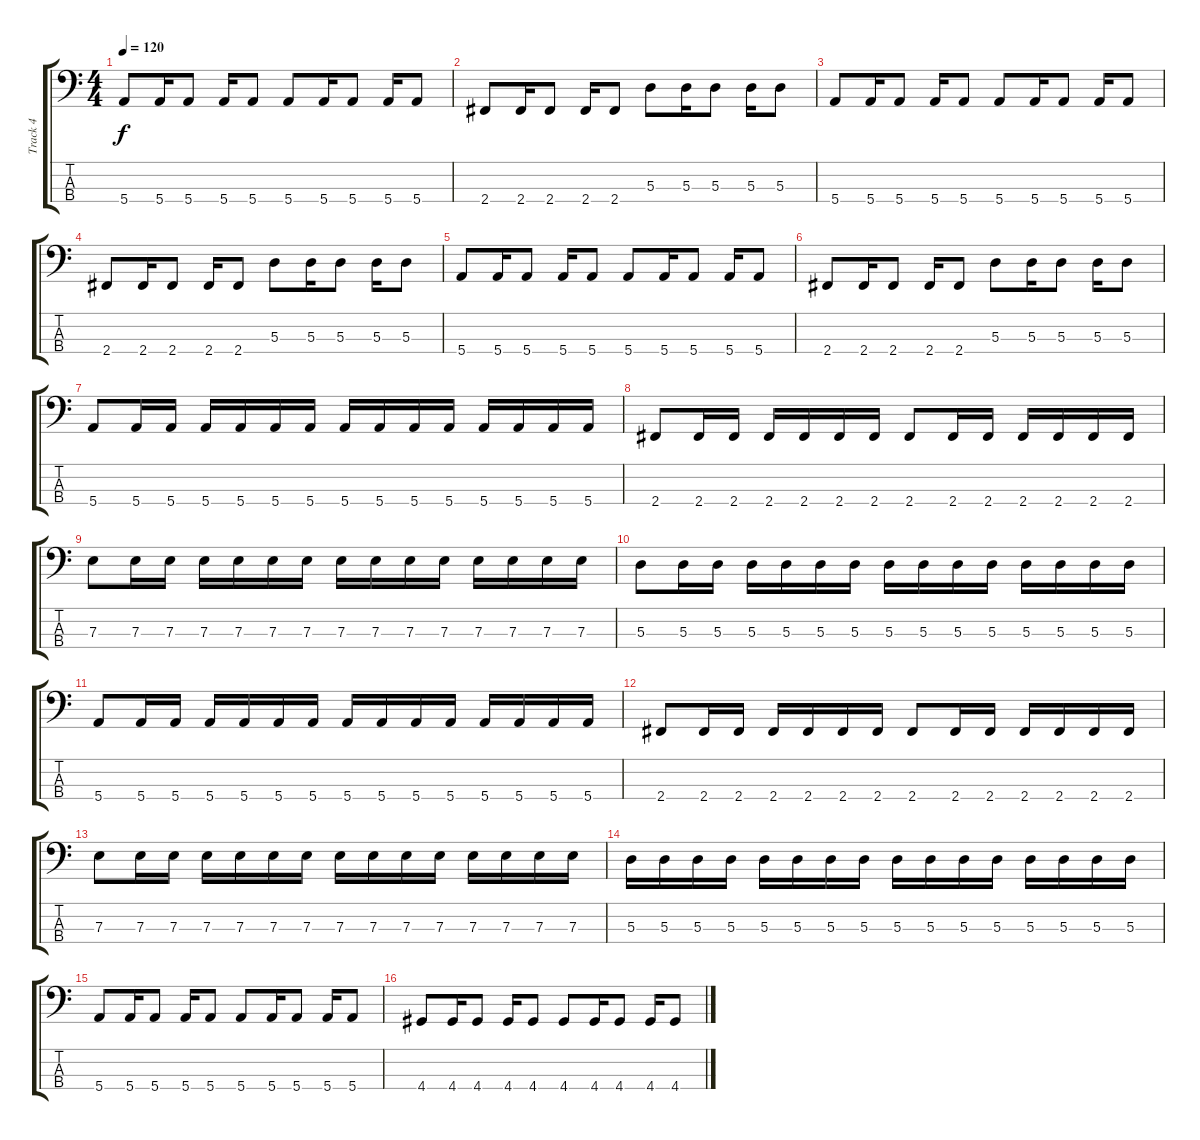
\track ("Track 4" "Track 4") {instrument electricbasspick}
\staff {score tabs}
\tuning (G2 D2 A1 E1) {hide}
\ts (4 4)
\tempo 120
\clef f4
\ks c
5.4.8{dy f} 5.4.16 5.4.8 5.4.16 5.4.8 5.4.8 5.4.16 5.4.8 5.4.16 5.4.8 |
2.4.8 2.4.16 2.4.8 2.4.16 2.4.8 5.3.8 5.3.16 5.3.8 5.3.16 5.3.8 |
5.4.8 5.4.16 5.4.8 5.4.16 5.4.8 5.4.8 5.4.16 5.4.8 5.4.16 5.4.8 |
2.4.8 2.4.16 2.4.8 2.4.16 2.4.8 5.3.8 5.3.16 5.3.8 5.3.16 5.3.8 |
5.4.8 5.4.16 5.4.8 5.4.16 5.4.8 5.4.8 5.4.16 5.4.8 5.4.16 5.4.8 |
2.4.8 2.4.16 2.4.8 2.4.16 2.4.8 5.3.8 5.3.16 5.3.8 5.3.16 5.3.8 |
5.4.8 5.4.16 5.4.16 5.4.16 5.4.16 5.4.16 5.4.16 5.4.16 5.4.16 5.4.16 5.4.16 5.4.16 5.4.16 5.4.16 5.4.16 |
2.4.8 2.4.16 2.4.16 2.4.16 2.4.16 2.4.16 2.4.16 2.4.8 2.4.16 2.4.16 2.4.16 2.4.16 2.4.16 2.4.16 |
7.3.8 7.3.16 7.3.16 7.3.16 7.3.16 7.3.16 7.3.16 7.3.16 7.3.16 7.3.16 7.3.16 7.3.16 7.3.16 7.3.16 7.3.16 |
5.3.8 5.3.16 5.3.16 5.3.16 5.3.16 5.3.16 5.3.16 5.3.16 5.3.16 5.3.16 5.3.16 5.3.16 5.3.16 5.3.16 5.3.16 |
5.4.8 5.4.16 5.4.16 5.4.16 5.4.16 5.4.16 5.4.16 5.4.16 5.4.16 5.4.16 5.4.16 5.4.16 5.4.16 5.4.16 5.4.16 |
2.4.8 2.4.16 2.4.16 2.4.16 2.4.16 2.4.16 2.4.16 2.4.8 2.4.16 2.4.16 2.4.16 2.4.16 2.4.16 2.4.16 |
7.3.8 7.3.16 7.3.16 7.3.16 7.3.16 7.3.16 7.3.16 7.3.16 7.3.16 7.3.16 7.3.16 7.3.16 7.3.16 7.3.16 7.3.16 |
5.3.16 5.3.16 5.3.16 5.3.16 5.3.16 5.3.16 5.3.16 5.3.16 5.3.16 5.3.16 5.3.16 5.3.16 5.3.16 5.3.16 5.3.16 5.3.16 |
5.4.8 5.4.16 5.4.8 5.4.16 5.4.8 5.4.8 5.4.16 5.4.8 5.4.16 5.4.8 |
4.4.8 4.4.16 4.4.8 4.4.16 4.4.8 4.4.8 4.4.16 4.4.8 4.4.16 4.4.8
